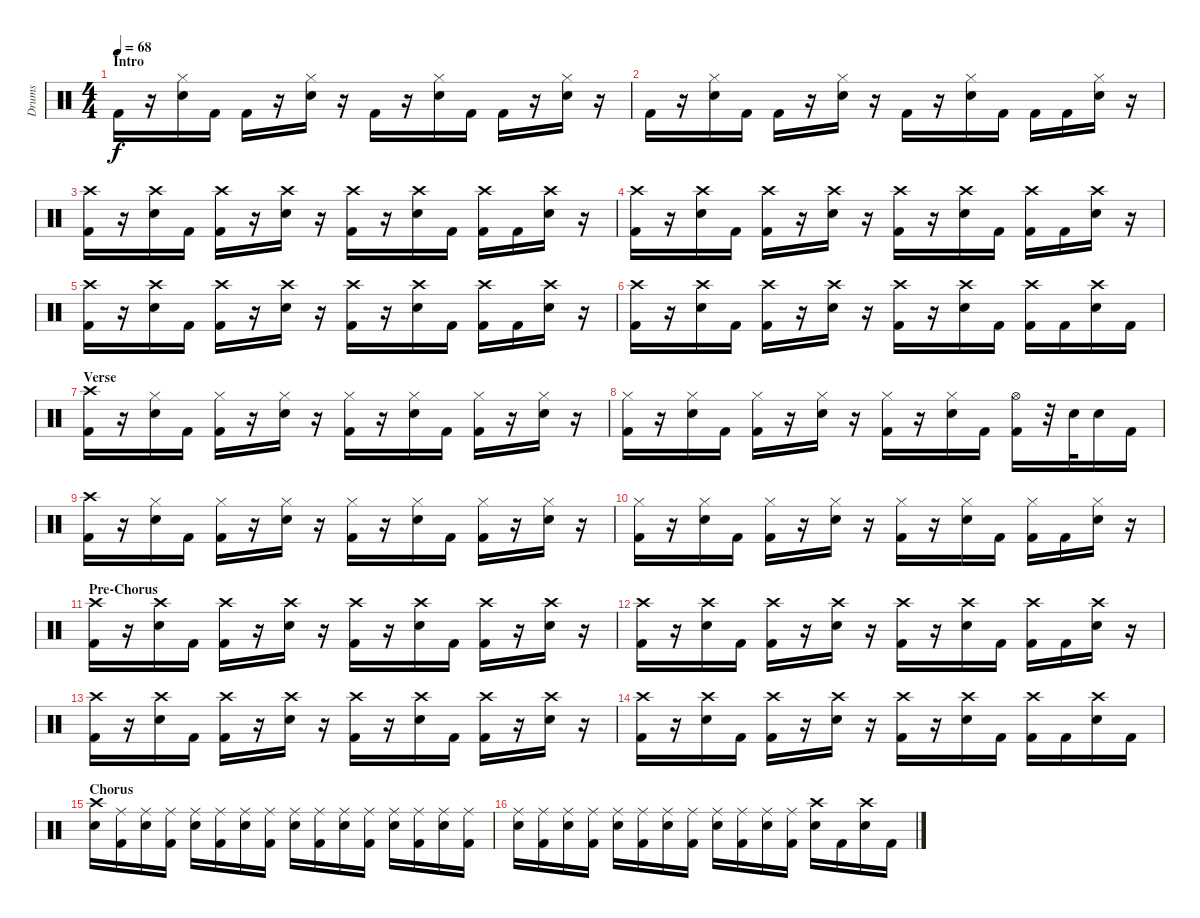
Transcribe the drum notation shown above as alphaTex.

\track ("Drums" "Drums") {instrument percussion}
\staff {score}
\articulation defaults
\ts (4 4)
\section ("" "Intro")
\tempo 68
\clef neutral
\ks c "Kick (hit) 2".16{dy f}
r.16 ("Hi-Hat (closed)" "Electric Snare (hit)").16 "Kick (hit) 2".16 "Kick (hit) 2".16 r.16 ("Hi-Hat (closed)" "Electric Snare (hit)").16 r.16 "Kick (hit) 2".16 r.16 ("Hi-Hat (closed)" "Electric Snare (hit)").16 "Kick (hit) 2".16 "Kick (hit) 2".16 r.16 ("Hi-Hat (closed)" "Electric Snare (hit)").16 r.16 |
"Kick (hit) 2".16 r.16 ("Hi-Hat (closed)" "Electric Snare (hit)").16 "Kick (hit) 2".16 "Kick (hit) 2".16 r.16 ("Hi-Hat (closed)" "Electric Snare (hit)").16 r.16 "Kick (hit) 2".16 r.16 ("Hi-Hat (closed)" "Electric Snare (hit)").16 "Kick (hit) 2".16 "Kick (hit) 2".16 "Kick (hit) 2".16 ("Hi-Hat (closed)" "Electric Snare (hit)").16 r.16 |
("Crash high (hit)" "Kick (hit) 2").16 r.16 ("Crash high (hit)" "Electric Snare (hit)").16 "Kick (hit) 2".16 ("Crash high (hit)" "Kick (hit) 2").16 r.16 ("Crash high (hit)" "Electric Snare (hit)").16 r.16 ("Crash high (hit)" "Kick (hit) 2").16 r.16 ("Crash high (hit)" "Electric Snare (hit)").16 "Kick (hit) 2".16 ("Crash high (hit)" "Kick (hit) 2").16 "Kick (hit) 2".16 ("Crash high (hit)" "Electric Snare (hit)").16 r.16 |
("Crash high (hit)" "Kick (hit) 2").16 r.16 ("Crash high (hit)" "Electric Snare (hit)").16 "Kick (hit) 2".16 ("Crash high (hit)" "Kick (hit) 2").16 r.16 ("Crash high (hit)" "Electric Snare (hit)").16 r.16 ("Crash high (hit)" "Kick (hit) 2").16 r.16 ("Crash high (hit)" "Electric Snare (hit)").16 "Kick (hit) 2".16 ("Crash high (hit)" "Kick (hit) 2").16 "Kick (hit) 2".16 ("Crash high (hit)" "Electric Snare (hit)").16 r.16 |
("Crash high (hit)" "Kick (hit) 2").16 r.16 ("Crash high (hit)" "Electric Snare (hit)").16 "Kick (hit) 2".16 ("Crash high (hit)" "Kick (hit) 2").16 r.16 ("Crash high (hit)" "Electric Snare (hit)").16 r.16 ("Crash high (hit)" "Kick (hit) 2").16 r.16 ("Crash high (hit)" "Electric Snare (hit)").16 "Kick (hit) 2".16 ("Crash high (hit)" "Kick (hit) 2").16 "Kick (hit) 2".16 ("Crash high (hit)" "Electric Snare (hit)").16 r.16 |
("Crash high (hit)" "Kick (hit) 2").16 r.16 ("Crash high (hit)" "Electric Snare (hit)").16 "Kick (hit) 2".16 ("Crash high (hit)" "Kick (hit) 2").16 r.16 ("Crash high (hit)" "Electric Snare (hit)").16 r.16 ("Crash high (hit)" "Kick (hit) 2").16 r.16 ("Crash high (hit)" "Electric Snare (hit)").16 "Kick (hit) 2".16 ("Crash high (hit)" "Kick (hit) 2").16 "Kick (hit) 2".16 ("Crash high (hit)" "Electric Snare (hit)").16 "Kick (hit) 2".16 |
\section ("" "Verse")
("Crash high (hit)" "Kick (hit) 2").16 r.16 ("Hi-Hat (closed)" "Electric Snare (hit)").16 "Kick (hit) 2".16 ("Hi-Hat (closed)" "Kick (hit) 2").16 r.16 ("Hi-Hat (closed)" "Electric Snare (hit)").16 r.16 ("Hi-Hat (closed)" "Kick (hit) 2").16 r.16 ("Hi-Hat (closed)" "Electric Snare (hit)").16 "Kick (hit) 2".16 ("Hi-Hat (closed)" "Kick (hit) 2").16 r.16 ("Hi-Hat (closed)" "Electric Snare (hit)").16 r.16 |
("Hi-Hat (closed)" "Kick (hit) 2").16 r.16 ("Hi-Hat (closed)" "Electric Snare (hit)").16 "Kick (hit) 2".16 ("Hi-Hat (closed)" "Kick (hit) 2").16 r.16 ("Hi-Hat (closed)" "Electric Snare (hit)").16 r.16 ("Hi-Hat (closed)" "Kick (hit) 2").16 r.16 ("Hi-Hat (closed)" "Electric Snare (hit)").16 "Kick (hit) 2".16 ("Hi-Hat (open)" "Kick (hit) 2").16 r.32 "Electric Snare (hit)".32 "Electric Snare (hit)".16 "Kick (hit) 2".16 |
("Crash high (hit)" "Kick (hit) 2").16 r.16 ("Hi-Hat (closed)" "Electric Snare (hit)").16 "Kick (hit) 2".16 ("Hi-Hat (closed)" "Kick (hit) 2").16 r.16 ("Hi-Hat (closed)" "Electric Snare (hit)").16 r.16 ("Hi-Hat (closed)" "Kick (hit) 2").16 r.16 ("Hi-Hat (closed)" "Electric Snare (hit)").16 "Kick (hit) 2".16 ("Hi-Hat (closed)" "Kick (hit) 2").16 r.16 ("Hi-Hat (closed)" "Electric Snare (hit)").16 r.16 |
("Hi-Hat (closed)" "Kick (hit) 2").16 r.16 ("Hi-Hat (closed)" "Electric Snare (hit)").16 "Kick (hit) 2".16 ("Hi-Hat (closed)" "Kick (hit) 2").16 r.16 ("Hi-Hat (closed)" "Electric Snare (hit)").16 r.16 ("Hi-Hat (closed)" "Kick (hit) 2").16 r.16 ("Hi-Hat (closed)" "Electric Snare (hit)").16 "Kick (hit) 2".16 ("Hi-Hat (closed)" "Kick (hit) 2").16 "Kick (hit) 2".16 ("Hi-Hat (closed)" "Electric Snare (hit)").16 r.16 |
\section ("" "Pre-Chorus")
("Crash high (hit)" "Kick (hit) 2").16 r.16 ("Crash high (hit)" "Electric Snare (hit)").16 "Kick (hit) 2".16 ("Crash high (hit)" "Kick (hit) 2").16 r.16 ("Crash high (hit)" "Electric Snare (hit)").16 r.16 ("Crash high (hit)" "Kick (hit) 2").16 r.16 ("Crash high (hit)" "Electric Snare (hit)").16 "Kick (hit) 2".16 ("Crash high (hit)" "Kick (hit) 2").16 r.16 ("Crash high (hit)" "Electric Snare (hit)").16 r.16 |
("Crash high (hit)" "Kick (hit) 2").16 r.16 ("Crash high (hit)" "Electric Snare (hit)").16 "Kick (hit) 2".16 ("Crash high (hit)" "Kick (hit) 2").16 r.16 ("Crash high (hit)" "Electric Snare (hit)").16 r.16 ("Crash high (hit)" "Kick (hit) 2").16 r.16 ("Crash high (hit)" "Electric Snare (hit)").16 "Kick (hit) 2".16 ("Crash high (hit)" "Kick (hit) 2").16 "Kick (hit) 2".16 ("Crash high (hit)" "Electric Snare (hit)").16 r.16 |
("Crash high (hit)" "Kick (hit) 2").16 r.16 ("Crash high (hit)" "Electric Snare (hit)").16 "Kick (hit) 2".16 ("Crash high (hit)" "Kick (hit) 2").16 r.16 ("Crash high (hit)" "Electric Snare (hit)").16 r.16 ("Crash high (hit)" "Kick (hit) 2").16 r.16 ("Crash high (hit)" "Electric Snare (hit)").16 "Kick (hit) 2".16 ("Crash high (hit)" "Kick (hit) 2").16 r.16 ("Crash high (hit)" "Electric Snare (hit)").16 r.16 |
("Crash high (hit)" "Kick (hit) 2").16 r.16 ("Crash high (hit)" "Electric Snare (hit)").16 "Kick (hit) 2".16 ("Crash high (hit)" "Kick (hit) 2").16 r.16 ("Crash high (hit)" "Electric Snare (hit)").16 r.16 ("Crash high (hit)" "Kick (hit) 2").16 r.16 ("Crash high (hit)" "Electric Snare (hit)").16 "Kick (hit) 2".16 ("Crash high (hit)" "Kick (hit) 2").16 "Kick (hit) 2".16 ("Crash high (hit)" "Electric Snare (hit)").16 "Kick (hit) 2".16 |
\section ("" "Chorus")
("Crash high (hit)" "Electric Snare (hit)").16 ("Ride (middle)" "Kick (hit) 2").16 ("Ride (middle)" "Electric Snare (hit)").16 ("Ride (middle)" "Kick (hit) 2").16 ("Ride (middle)" "Electric Snare (hit)").16 ("Ride (middle)" "Kick (hit) 2").16 ("Ride (middle)" "Electric Snare (hit)").16 ("Ride (middle)" "Kick (hit) 2").16 ("Ride (middle)" "Electric Snare (hit)").16 ("Ride (middle)" "Kick (hit) 2").16 ("Ride (middle)" "Electric Snare (hit)").16 ("Ride (middle)" "Kick (hit) 2").16 ("Ride (middle)" "Electric Snare (hit)").16 ("Ride (middle)" "Kick (hit) 2").16 ("Ride (middle)" "Electric Snare (hit)").16 ("Ride (middle)" "Kick (hit) 2").16 |
("Ride (middle)" "Electric Snare (hit)").16 ("Ride (middle)" "Kick (hit) 2").16 ("Ride (middle)" "Electric Snare (hit)").16 ("Ride (middle)" "Kick (hit) 2").16 ("Ride (middle)" "Electric Snare (hit)").16 ("Ride (middle)" "Kick (hit) 2").16 ("Ride (middle)" "Electric Snare (hit)").16 ("Ride (middle)" "Kick (hit) 2").16 ("Ride (middle)" "Electric Snare (hit)").16 ("Ride (middle)" "Kick (hit) 2").16 ("Ride (middle)" "Electric Snare (hit)").16 ("Ride (middle)" "Kick (hit) 2").16 ("Crash high (hit)" "Electric Snare (hit)").16 "Kick (hit) 2".16 ("Crash high (hit)" "Electric Snare (hit)").16 "Kick (hit) 2".16
